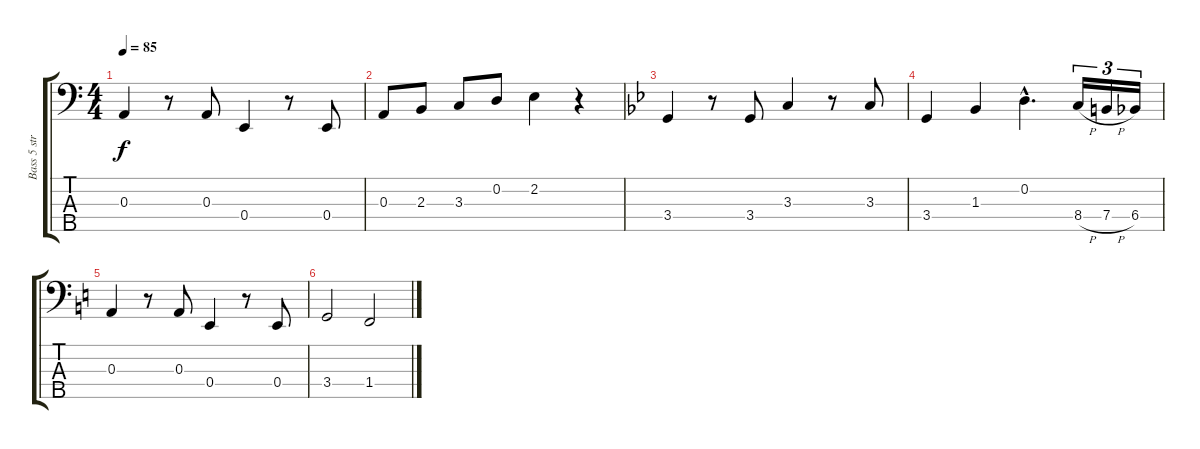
\track ("Bass 5 strings" "Bass 5 str") {instrument electricbasspick}
\staff {score tabs}
\tuning (G2 D2 A1 E1 B0) {hide}
\ts (4 4)
\tempo 85
\clef f4
\ks c
0.3.4{dy f} r.8 0.3.8 0.4.4 r.8 0.4.8 |
0.3.8 2.3.8 3.3.8 0.2.8 2.2.4 r.4 |
\ks bb
3.4.4 r.8 3.4.8 3.3.4 r.8 3.3.8 |
3.4.4 1.3.4 0.2{hac}.4{d} 8.4{h}.16{tu (3 2)} 7.4{h}.16{tu (3 2)} 6.4.16{tu (3 2)} |
\ks c
0.3.4 r.8 0.3.8 0.4.4 r.8 0.4.8 |
3.4.2 1.4.2
